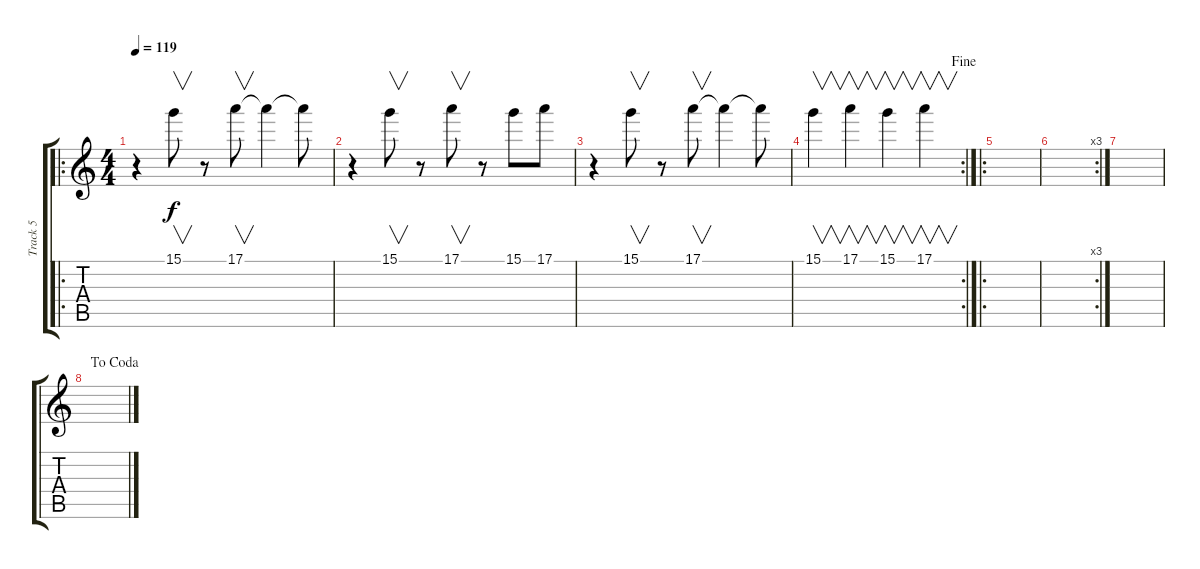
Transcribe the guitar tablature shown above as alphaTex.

\track ("Track 5" "Track 5") {instrument electricguitarclean}
\staff {score tabs}
\tuning (E4 B3 G3 D3 A2 E2) {hide}
\ro
\ts (4 4)
\tempo 119
\clef g2
\ks c
r.4{dy f} 15.1.8{v} r.8 17.1.8{v} 17.1{t}.4 17.1{t}.8 |
r.4 15.1.8{v} r.8 17.1.8{v} r.8 15.1.8 17.1.8 |
r.4 15.1.8{v} r.8 17.1.8{v} 17.1{t}.4 17.1{t}.8 |
\rc 2
\jump fine
15.1.4{v} 17.1.4{v} 15.1.4{v} 17.1.4{v} |
\ro
|
\rc 3
|
|
\jump dacoda
